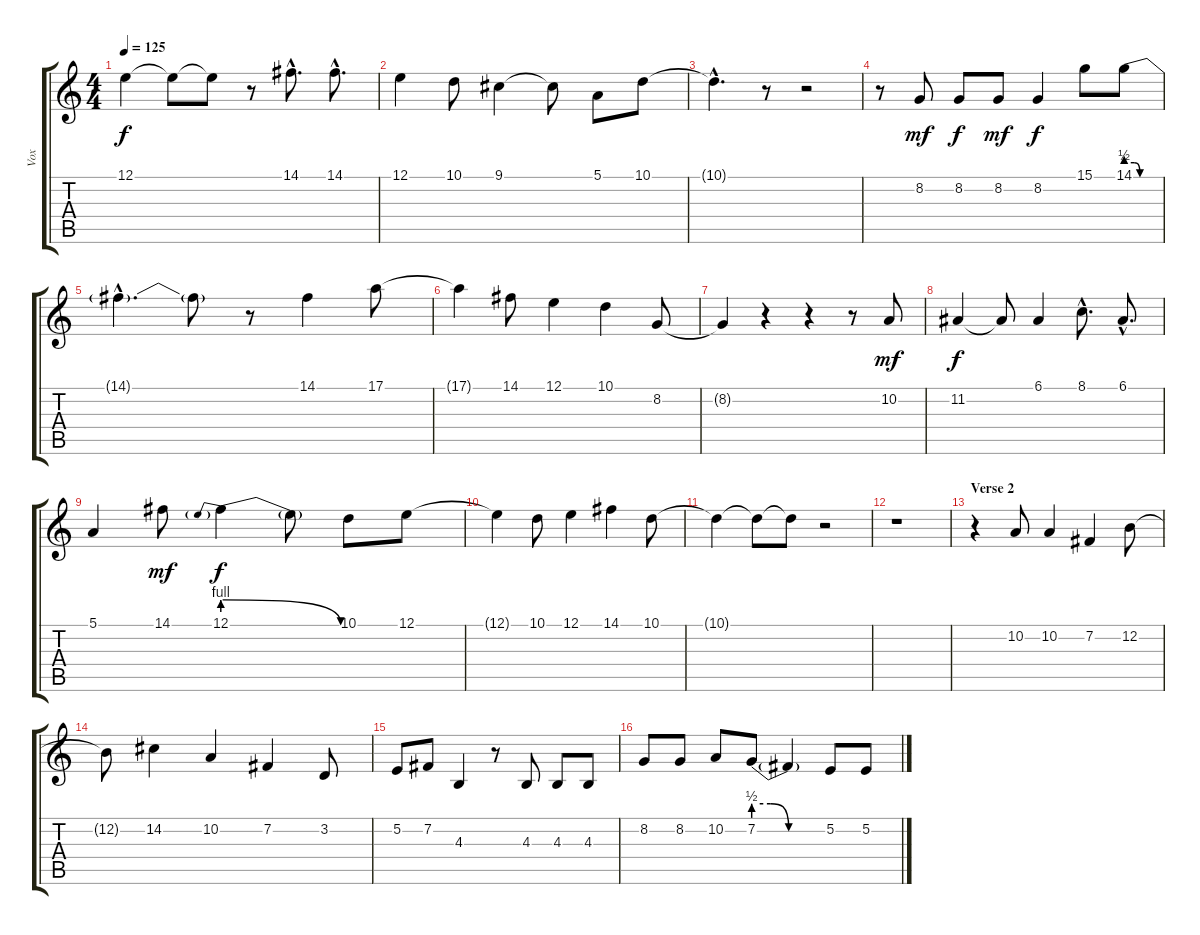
\track ("Vox" "Vox") {instrument sopranosax}
\staff {score tabs}
\tuning (E4 B3 G3 D3 A2 E2) {hide}
\ts (4 4)
\tempo 125
\clef g2
\ks c
12.1{t}.4{dy f} 12.1{t}.8 12.1{t}.8 r.8 14.1{hac}.8{d} 14.1{hac}.8{d} |
12.1.4 10.1.8 9.1.4 9.1{t}.8 5.1.8 10.1.8 |
10.1{hac t}.4{d} r.8 r.2 |
r.8 8.2.8{dy mf} 8.2.8{dy f} 8.2.8{dy mf} 8.2.4{dy f} 15.1.8 14.1{be (custom 0 2 15 2 25 0 40 0 60 0)}.8 |
14.1{hac t}.4{d} 14.1{t}.8 r.8 14.1.4 17.1.8 |
17.1{t}.4 14.1.8 12.1.4 10.1.4 8.2.8 |
8.2{t}.4 r.4 r.4 r.8 10.2.8{dy mf} |
11.2.4{dy f} 11.2{t}.8 6.1.4 8.1{hac}.8{d} 6.1{hac}.8{d} |
5.1.4 14.1.8{dy mf} 12.1{be (prebendrelease 0 4 60 0)}.4{dy f} 12.1{t}.8 10.1.8 12.1.8 |
12.1{t}.4 10.1.8 12.1.4 14.1.4 10.1.8 |
10.1{t}.4 10.1{t}.8 10.1{t}.8 r.2 |
r.1 |
\section ("" "Verse 2")
r.4 10.2.8 10.2.4 7.2.4 12.2.8 |
12.2{t}.8 14.2.4 10.2.4 7.2.4 3.2.8 |
5.2.8 7.2.8 4.3.4 r.8 4.3.8 4.3.8 4.3.8 |
8.2.8 8.2.8 10.2.8 7.2{be (custom 0 2 14 2 29 0 40 0 60 0)}.8 7.2{t}.4 5.2.8 5.2.8
